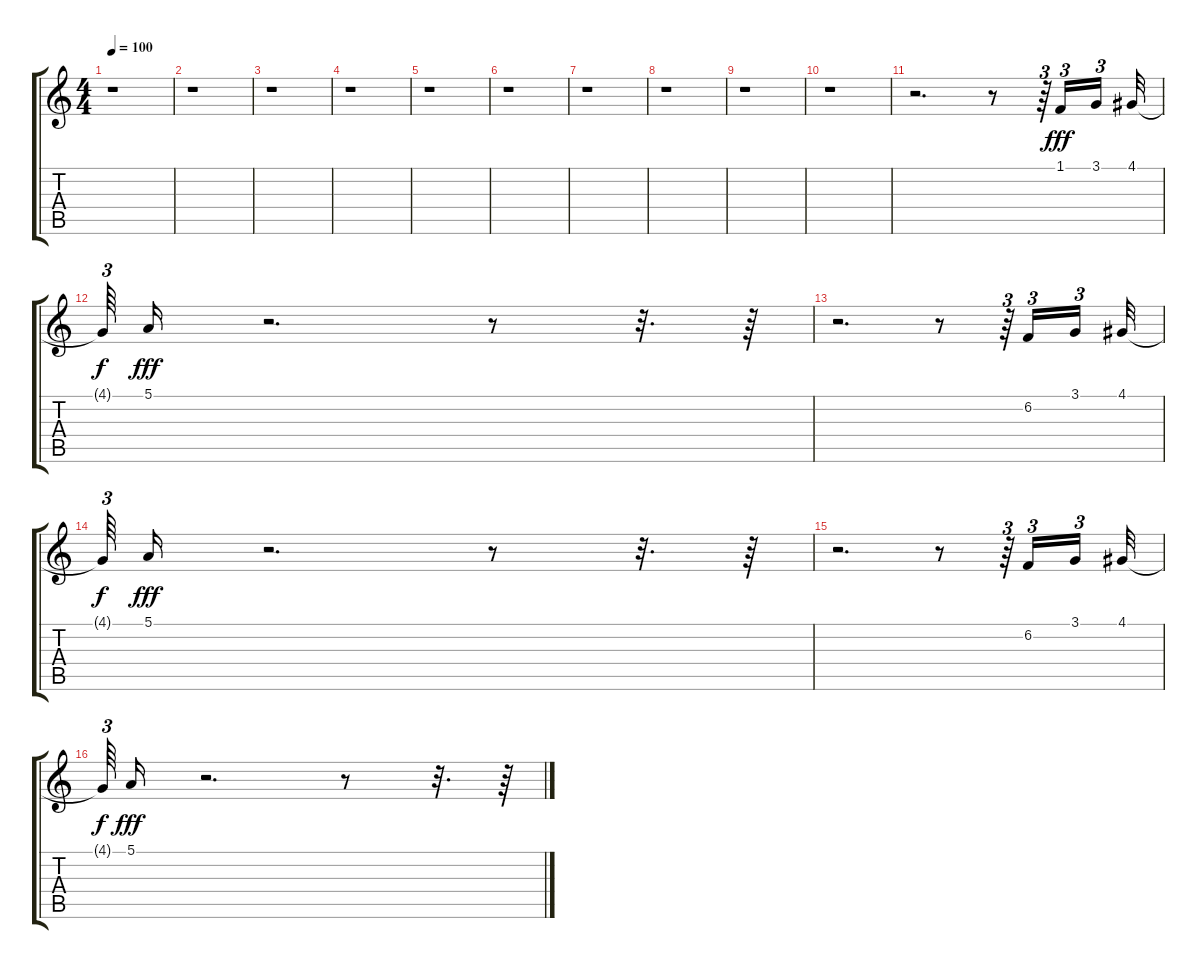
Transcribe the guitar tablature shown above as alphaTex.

\track "" {instrument trombone}
\staff {score tabs}
\tuning (E4 B3 G3 D3 A2 E2) {hide}
\ts (4 4)
\tempo 100
\clef g2
\ks c
r.1{dy fff} |
r.1 |
r.1 |
r.1 |
r.1 |
r.1 |
r.1 |
r.1 |
r.1 |
r.1 |
r.2{d} r.8 r.64{tu (3 2)} 1.1.16{tu (3 2)} 3.1.16{tu (3 2) beam splitsecondary} 4.1.32 |
4.1{t}.64{tu (3 2) dy f} 5.1.16{dy fff} r.2{d} r.8 r.32{d} r.64 |
r.2{d} r.8 r.64{tu (3 2)} 6.2.16{tu (3 2)} 3.1.16{tu (3 2) beam splitsecondary} 4.1.32 |
4.1{t}.64{tu (3 2) dy f} 5.1.16{dy fff} r.2{d} r.8 r.32{d} r.64 |
r.2{d} r.8 r.64{tu (3 2)} 6.2.16{tu (3 2)} 3.1.16{tu (3 2) beam splitsecondary} 4.1.32 |
4.1{t}.64{tu (3 2) dy f} 5.1.16{dy fff} r.2{d} r.8 r.32{d} r.64
